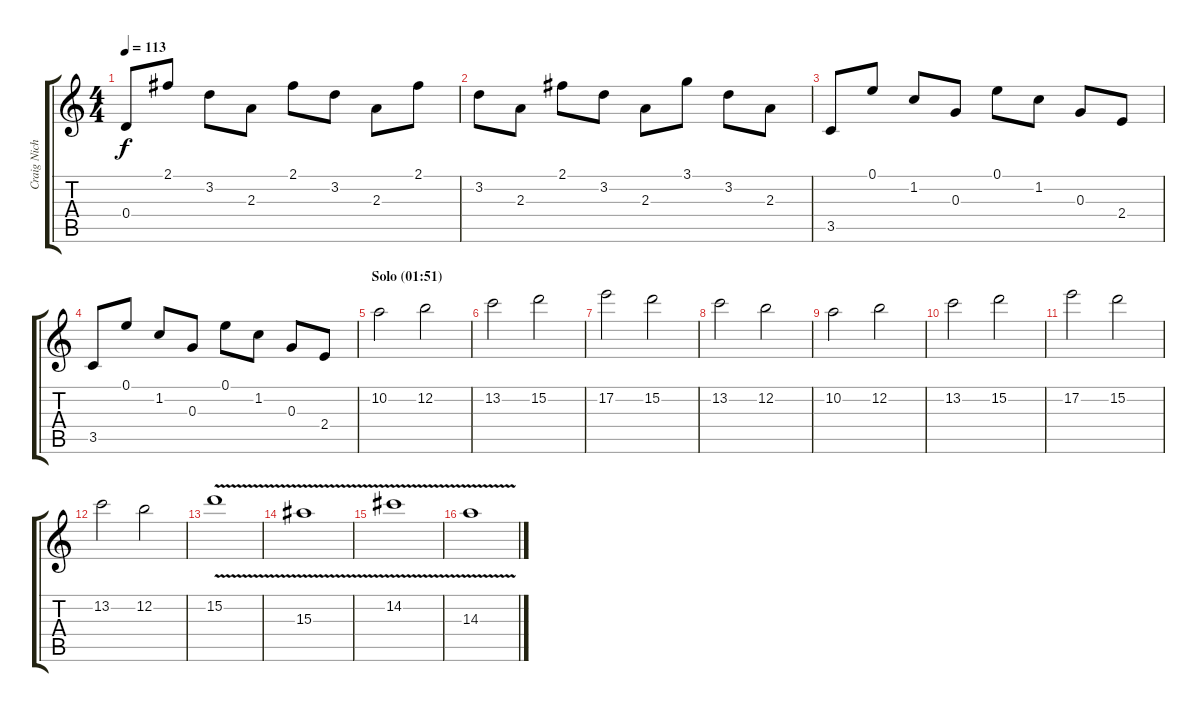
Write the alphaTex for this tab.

\track ("Craig Nicholls" "Craig Nich") {instrument electricguitarclean}
\staff {score tabs}
\tuning (E4 B3 G3 D3 A2 E2) {hide}
\ts (4 4)
\tempo 113
\clef g2
\ks c
0.4.8{dy f} 2.1.8 3.2.8 2.3.8 2.1.8 3.2.8 2.3.8 2.1.8 |
3.2.8 2.3.8 2.1.8 3.2.8 2.3.8 3.1.8 3.2.8 2.3.8 |
3.5.8 0.1.8 1.2.8 0.3.8 0.1.8 1.2.8 0.3.8 2.4.8 |
3.5.8 0.1.8 1.2.8 0.3.8 0.1.8 1.2.8 0.3.8 2.4.8 |
\section ("" "Solo (01:51)")
10.2.2{volume 14 instrument distortionguitar} 12.2.2 |
13.2.2 15.2.2 |
17.2.2 15.2.2 |
13.2.2 12.2.2 |
10.2.2 12.2.2 |
13.2.2 15.2.2 |
17.2.2 15.2.2 |
13.2.2 12.2.2 |
15.2{v}.1{volume 16 instrument electricguitarclean} |
15.3{v}.1 |
14.2{v}.1 |
14.3{v}.1
